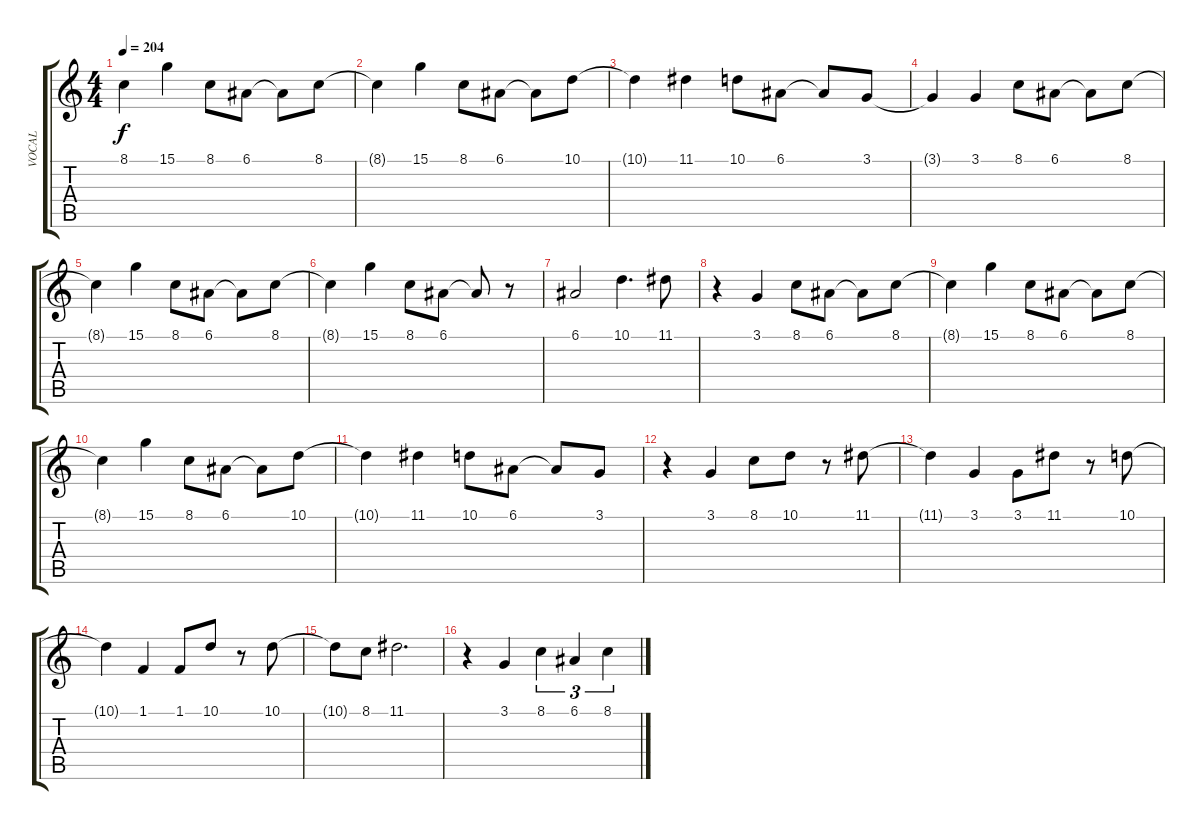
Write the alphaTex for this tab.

\track ("VOCAL" "VOCAL") {instrument lead6voice}
\staff {score tabs}
\tuning (E4 B3 G3 D3 A2 E2) {hide}
\ts (4 4)
\tempo 204
\clef g2
\ks c
8.1{t}.4{dy f} 15.1.4 8.1.8 6.1.8 6.1{t}.8 8.1.8 |
8.1{t}.4 15.1.4 8.1.8 6.1.8 6.1{t}.8 10.1.8 |
10.1{t}.4 11.1.4 10.1.8 6.1.8 6.1{t}.8 3.1.8 |
3.1{t}.4 3.1.4 8.1.8 6.1.8 6.1{t}.8 8.1.8 |
8.1{t}.4 15.1.4 8.1.8 6.1.8 6.1{t}.8 8.1.8 |
8.1{t}.4 15.1.4 8.1.8 6.1.8 6.1{t}.8 r.8 |
6.1.2 10.1.4{d} 11.1.8 |
r.4 3.1.4 8.1.8 6.1.8 6.1{t}.8 8.1.8 |
8.1{t}.4 15.1.4 8.1.8 6.1.8 6.1{t}.8 8.1.8 |
8.1{t}.4 15.1.4 8.1.8 6.1.8 6.1{t}.8 10.1.8 |
10.1{t}.4 11.1.4 10.1.8 6.1.8 6.1{t}.8 3.1.8 |
r.4 3.1.4 8.1.8 10.1.8 r.8 11.1.8 |
11.1{t}.4 3.1.4 3.1.8 11.1.8 r.8 10.1.8 |
10.1{t}.4 1.1.4 1.1.8 10.1.8 r.8 10.1.8 |
10.1{t}.8 8.1.8 11.1.2{d} |
r.4 3.1.4 8.1.4{tu (3 2)} 6.1.4{tu (3 2)} 8.1.4{tu (3 2)}
